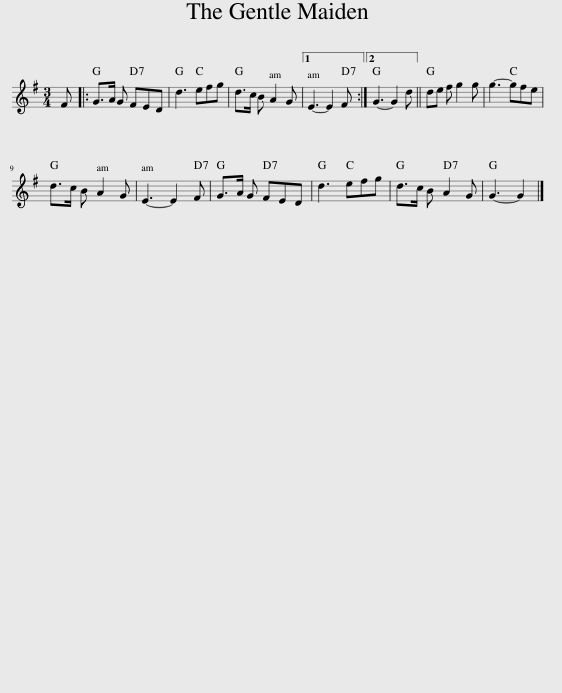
X:1
L:1/8
M:3/4
I:linebreak $
K:G
V:1 treble
V:1
 F |: G>A G FED | d3 efg | d>c B A2 G |1 E3- E2 F :|2 %5
 G3- G2 d || de f g2 g | g3- gfe |$ d>c B A2 G | E3- E2 F | %10
 G>A G FED | d3 efg | d>c B A2 G | G3- G2 |] %14
